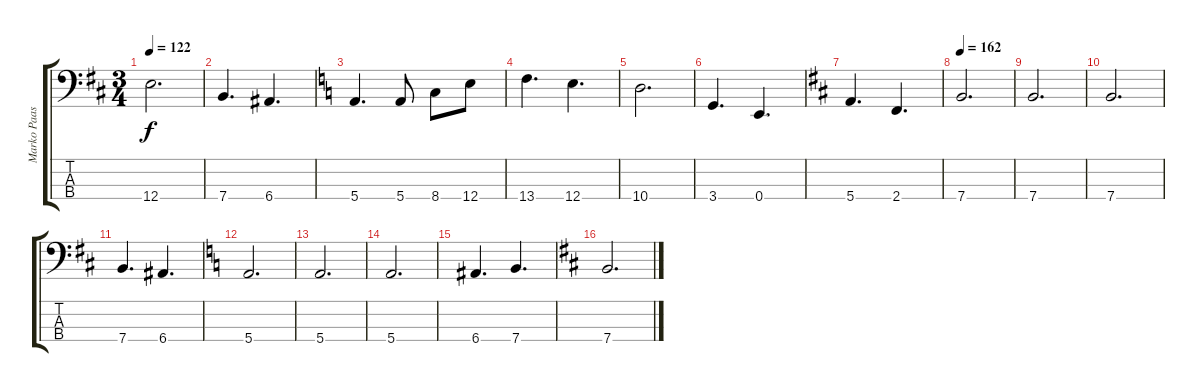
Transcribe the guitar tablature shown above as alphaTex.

\track ("Marko Paasikoski (Bass)" "Marko Paas") {instrument electricbasspick}
\staff {score tabs}
\tuning (G2 D2 A1 E1) {hide}
\ts (3 4)
\tempo 122
\clef f4
\ks d
12.4.2{d dy f} |
7.4.4{d} 6.4.4{d} |
\ks c
5.4.4{d} 5.4.8 8.4.8 12.4.8 |
13.4.4{d} 12.4.4{d} |
10.4.2{d} |
3.4.4{d} 0.4.4{d} |
\ks d
5.4.4{d} 2.4.4{d} |
\tempo 162
7.4.2{d} |
7.4.2{d} |
7.4.2{d} |
7.4.4{d} 6.4.4{d} |
\ks c
5.4.2{d} |
5.4.2{d} |
5.4.2{d} |
6.4.4{d} 7.4.4{d} |
\ks d
7.4.2{d}
